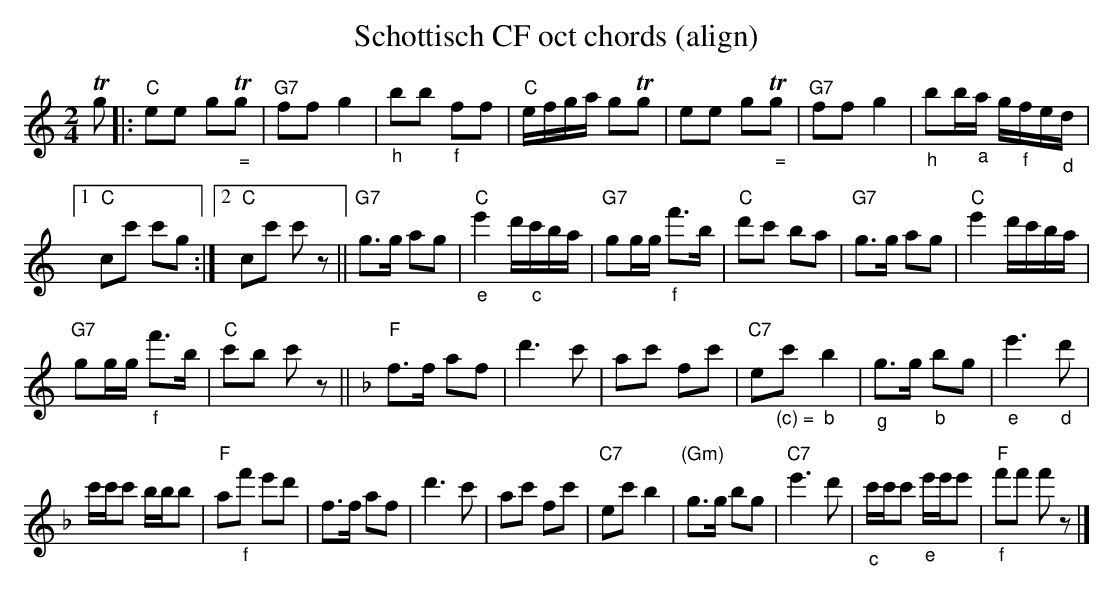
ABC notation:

X:1
T:Schottisch CF oct chords (align)
M:2/4
L:1/16
K:Cmaj%%MIDI gchordon
Tg2 |: "C"e2e2 g2"_ ="Tg2 | "G7"f2f2g4 | "_h"b2b2 "_f"f2f2 | "C"efga g2Tg2 | e2e2 g2"_ ="Tg2 | "G7"f2f2g4 | \
"_h"b2b"_a"a g"_f"fe"_d"d |1
 "C"c2c'2 c'2g2 :|2 "C"c2c'2 c'2z2 || "G7"g3g a2g2 | "C""_e"e'4 d'"_c"c'ba | "G7"g2gg "_f"f'3b | "C"d'2c'2 b2a2 | \
"G7"g3g a2g2 | "C"e'4 d'c'ba |
 "G7"g2gg "_f"f'3b | "C"c'2b2 c'2z2 || [K:Fmaj] "F"f3f a2f2 | d'6c'2 | a2c'2 f2c'2 | \
"C7"e2"_(c) ="c'2"_b"b4 | "_g"g3g "_b"b2g2 | "_e"e'6"_d"d'2 |
 c'c'c'2 bbb2 | "F"a2"_f"f'2 e'2d'2 | f3f a2f2 | d'6c'2 | \
a2c'2 f2c'2 | "C7"e2c'2 b4 | "(Gm)"g3g b2g2 | "C7"e'6d'2 | "_c"c'c'c'2 "_e"e'e'e'2 | "F""_f"f'2f'2 f'2z2 |]
